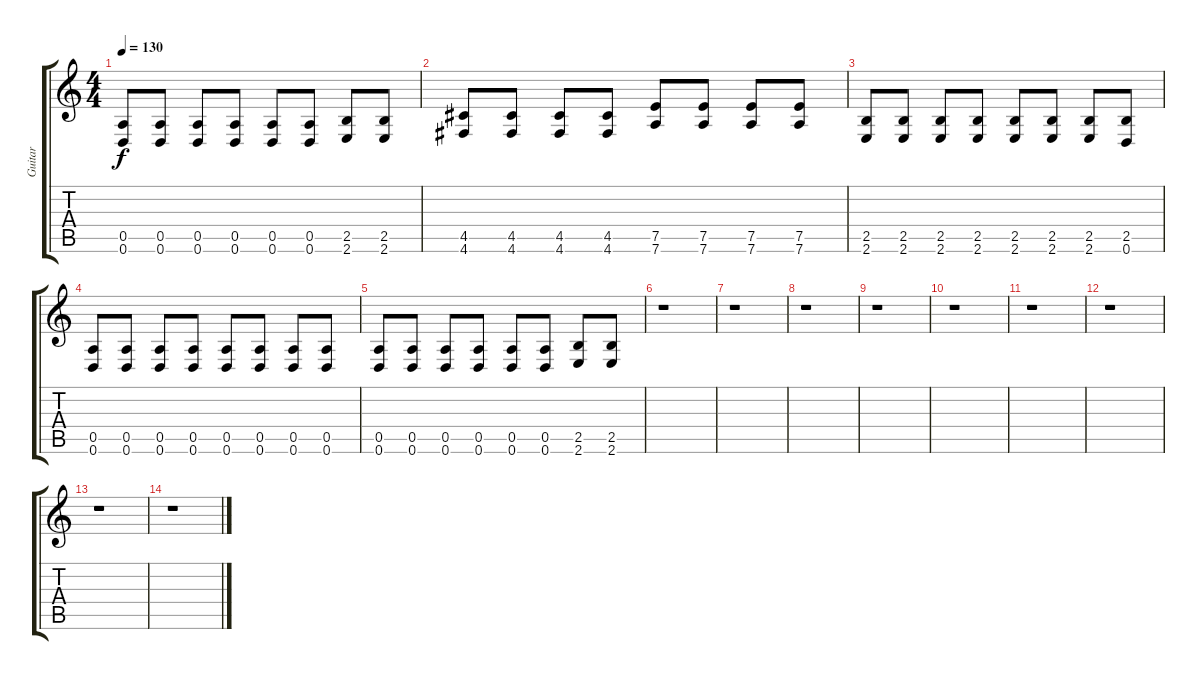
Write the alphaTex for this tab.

\track ("Guitar" "Guitar") {instrument distortionguitar}
\staff {score tabs}
\tuning (E4 B3 G3 D3 A2 D2) {hide}
\ts (4 4)
\tempo 130
\clef g2
\ks c
(0.5 0.6).8{dy f} (0.5 0.6).8 (0.5 0.6).8 (0.5 0.6).8 (0.5 0.6).8 (0.5 0.6).8 (2.5 2.6).8 (2.5 2.6).8 |
(4.5 4.6).8 (4.5 4.6).8 (4.5 4.6).8 (4.5 4.6).8 (7.5 7.6).8 (7.5 7.6).8 (7.5 7.6).8 (7.5 7.6).8 |
(2.5 2.6).8 (2.5 2.6).8 (2.5 2.6).8 (2.5 2.6).8 (2.5 2.6).8 (2.5 2.6).8 (2.5 2.6).8 (2.5 0.6).8 |
(0.5 0.6).8 (0.5 0.6).8 (0.5 0.6).8 (0.5 0.6).8 (0.5 0.6).8 (0.5 0.6).8 (0.5 0.6).8 (0.5 0.6).8 |
(0.5 0.6).8 (0.5 0.6).8 (0.5 0.6).8 (0.5 0.6).8 (0.5 0.6).8 (0.5 0.6).8 (2.5 2.6).8 (2.5 2.6).8 |
r.1 |
r.1 |
r.1 |
r.1 |
r.1 |
r.1 |
r.1 |
r.1 |
r.1
